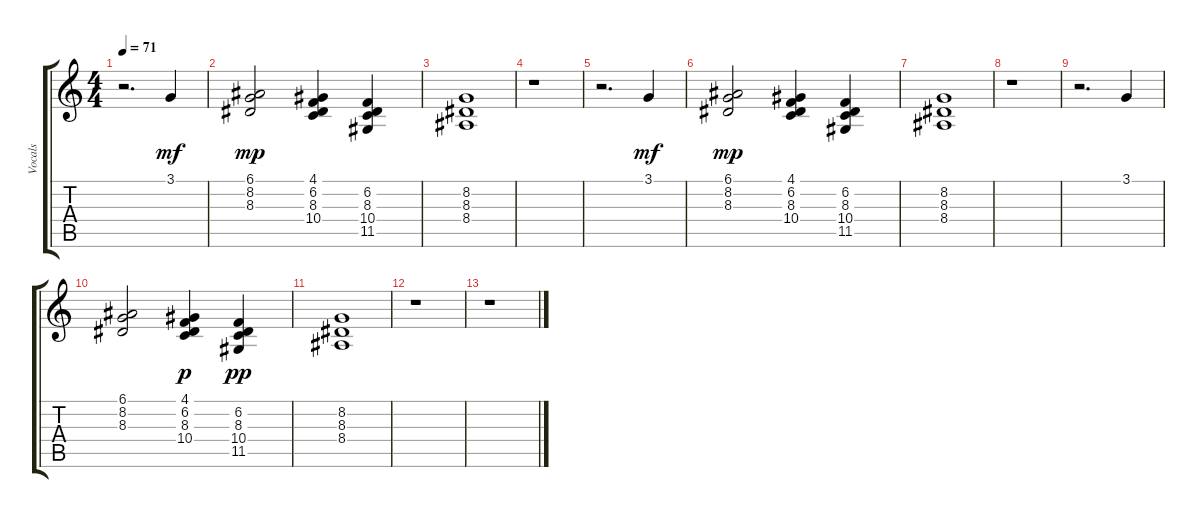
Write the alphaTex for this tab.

\track ("Vocals" "Vocals") {instrument choiraahs}
\staff {score tabs}
\tuning (E4 B3 G3 D3 A2 E2) {hide}
\ts (4 4)
\tempo 71
\clef g2
\ks c
r.2{d dy f} 3.1.4{dy mf} |
(6.1 8.2 8.3).2{dy mp} (4.1 6.2 8.3 10.4).4 (6.2 8.3 10.4 11.5).4 |
(8.2 8.3 8.4).1 |
r.1 |
r.2{d} 3.1.4{dy mf} |
(6.1 8.2 8.3).2{dy mp} (4.1 6.2 8.3 10.4).4 (6.2 8.3 10.4 11.5).4 |
(8.2 8.3 8.4).1 |
r.1 |
r.2{d} 3.1.4 |
(6.1 8.2 8.3).2 (4.1 6.2 8.3 10.4).4{dy p} (6.2 8.3 10.4 11.5).4{dy pp} |
(8.2 8.3 8.4).1 |
r.1 |
r.1
